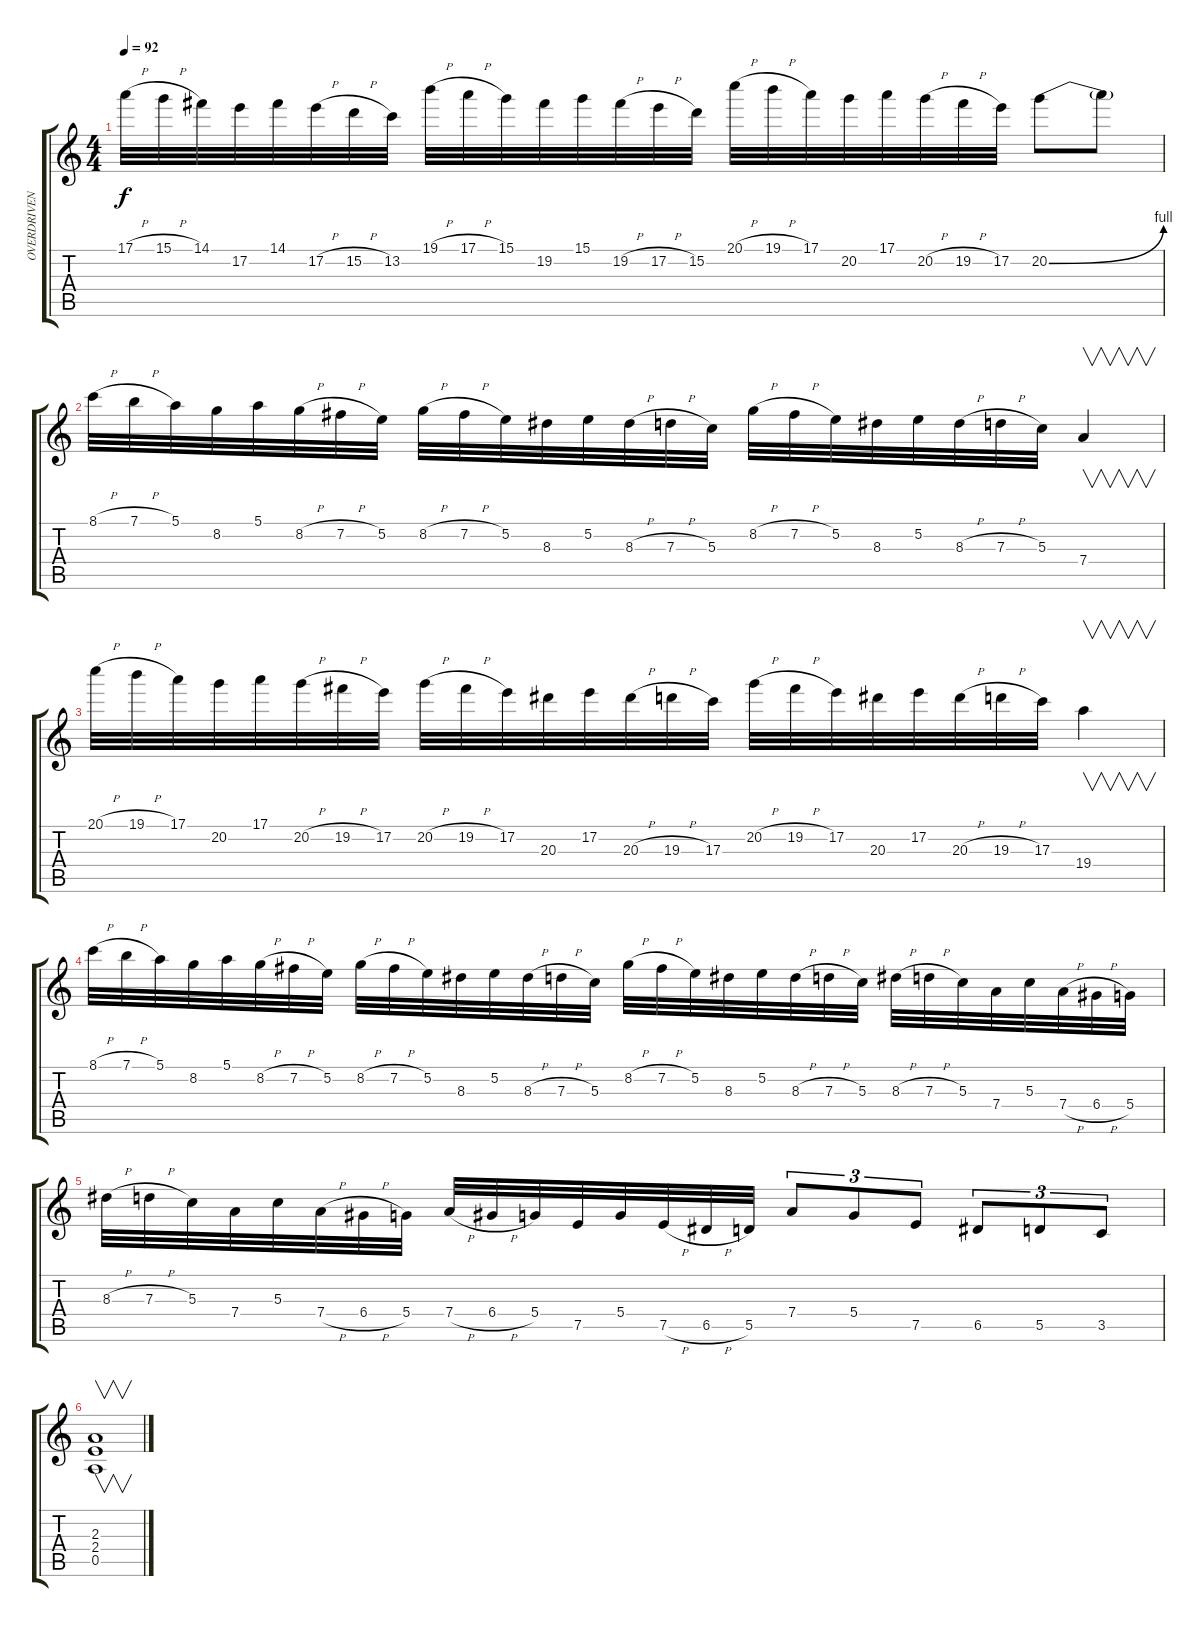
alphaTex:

\track ("OVERDRIVEN" "OVERDRIVEN") {instrument overdrivenguitar}
\staff {score tabs}
\tuning (E4 B3 G3 D3 A2 E2) {hide}
\ts (4 4)
\tempo 92
\clef g2
\ks c
17.1{h}.32{dy f} 15.1{h}.32 14.1.32 17.2.32 14.1.32 17.2{h}.32 15.2{h}.32 13.2.32 19.1{h}.32 17.1{h}.32 15.1.32 19.2.32 15.1.32 19.2{h}.32 17.2{h}.32 15.2.32 20.1{h}.32 19.1{h}.32 17.1.32 20.2.32 17.1.32 20.2{h}.32 19.2{h}.32 17.2.32 20.2{be (bend 0 0 60 4)}.8 20.2{t}.8 |
8.1{h}.32 7.1{h}.32 5.1.32 8.2.32 5.1.32 8.2{h}.32 7.2{h}.32 5.2.32 8.2{h}.32 7.2{h}.32 5.2.32 8.3.32 5.2.32 8.3{h}.32 7.3{h}.32 5.3.32 8.2{h}.32 7.2{h}.32 5.2.32 8.3.32 5.2.32 8.3{h}.32 7.3{h}.32 5.3.32 7.4.4{v} |
20.1{h}.32 19.1{h}.32 17.1.32 20.2.32 17.1.32 20.2{h}.32 19.2{h}.32 17.2.32 20.2{h}.32 19.2{h}.32 17.2.32 20.3.32 17.2.32 20.3{h}.32 19.3{h}.32 17.3.32 20.2{h}.32 19.2{h}.32 17.2.32 20.3.32 17.2.32 20.3{h}.32 19.3{h}.32 17.3.32 19.4.4{v} |
8.1{h}.32 7.1{h}.32 5.1.32 8.2.32 5.1.32 8.2{h}.32 7.2{h}.32 5.2.32 8.2{h}.32 7.2{h}.32 5.2.32 8.3.32 5.2.32 8.3{h}.32 7.3{h}.32 5.3.32 8.2{h}.32 7.2{h}.32 5.2.32 8.3.32 5.2.32 8.3{h}.32 7.3{h}.32 5.3.32 8.3{h}.32 7.3{h}.32 5.3.32 7.4.32 5.3.32 7.4{h}.32 6.4{h}.32 5.4.32 |
8.3{h}.32 7.3{h}.32 5.3.32 7.4.32 5.3.32 7.4{h}.32 6.4{h}.32 5.4.32 7.4{h}.32 6.4{h}.32 5.4.32 7.5.32 5.4.32 7.5{h}.32 6.5{h}.32 5.5.32 7.4.8{tu (3 2)} 5.4.8{tu (3 2)} 7.5.8{tu (3 2)} 6.5.8{tu (3 2)} 5.5.8{tu (3 2)} 3.5.8{tu (3 2)} |
(2.3 2.4 0.5).1{v}
